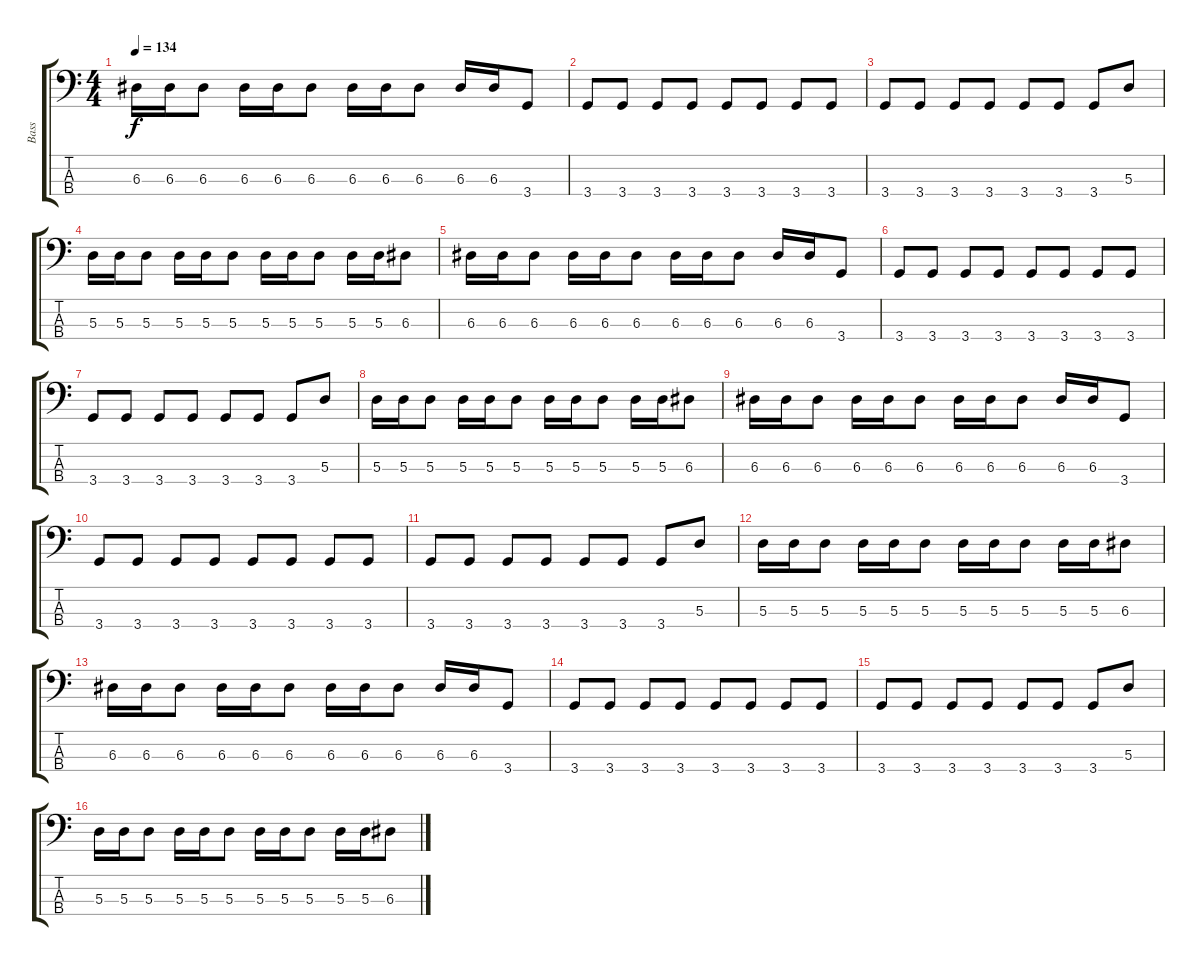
\track ("Bass" "Bass") {instrument electricbasspick}
\staff {score tabs}
\tuning (G2 D2 A1 E1) {hide}
\ts (4 4)
\tempo 134
\clef f4
\ks c
6.3.16{dy f} 6.3.16 6.3.8 6.3.16 6.3.16 6.3.8 6.3.16 6.3.16 6.3.8 6.3.16 6.3.16 3.4.8 |
3.4.8 3.4.8 3.4.8 3.4.8 3.4.8 3.4.8 3.4.8 3.4.8 |
3.4.8 3.4.8 3.4.8 3.4.8 3.4.8 3.4.8 3.4.8 5.3.8 |
5.3.16 5.3.16 5.3.8 5.3.16 5.3.16 5.3.8 5.3.16 5.3.16 5.3.8 5.3.16 5.3.16 6.3.8 |
6.3.16 6.3.16 6.3.8 6.3.16 6.3.16 6.3.8 6.3.16 6.3.16 6.3.8 6.3.16 6.3.16 3.4.8 |
3.4.8 3.4.8 3.4.8 3.4.8 3.4.8 3.4.8 3.4.8 3.4.8 |
3.4.8 3.4.8 3.4.8 3.4.8 3.4.8 3.4.8 3.4.8 5.3.8 |
5.3.16 5.3.16 5.3.8 5.3.16 5.3.16 5.3.8 5.3.16 5.3.16 5.3.8 5.3.16 5.3.16 6.3.8 |
6.3.16 6.3.16 6.3.8 6.3.16 6.3.16 6.3.8 6.3.16 6.3.16 6.3.8 6.3.16 6.3.16 3.4.8 |
3.4.8 3.4.8 3.4.8 3.4.8 3.4.8 3.4.8 3.4.8 3.4.8 |
3.4.8 3.4.8 3.4.8 3.4.8 3.4.8 3.4.8 3.4.8 5.3.8 |
5.3.16 5.3.16 5.3.8 5.3.16 5.3.16 5.3.8 5.3.16 5.3.16 5.3.8 5.3.16 5.3.16 6.3.8 |
6.3.16 6.3.16 6.3.8 6.3.16 6.3.16 6.3.8 6.3.16 6.3.16 6.3.8 6.3.16 6.3.16 3.4.8 |
3.4.8 3.4.8 3.4.8 3.4.8 3.4.8 3.4.8 3.4.8 3.4.8 |
3.4.8 3.4.8 3.4.8 3.4.8 3.4.8 3.4.8 3.4.8 5.3.8 |
5.3.16 5.3.16 5.3.8 5.3.16 5.3.16 5.3.8 5.3.16 5.3.16 5.3.8 5.3.16 5.3.16 6.3.8
